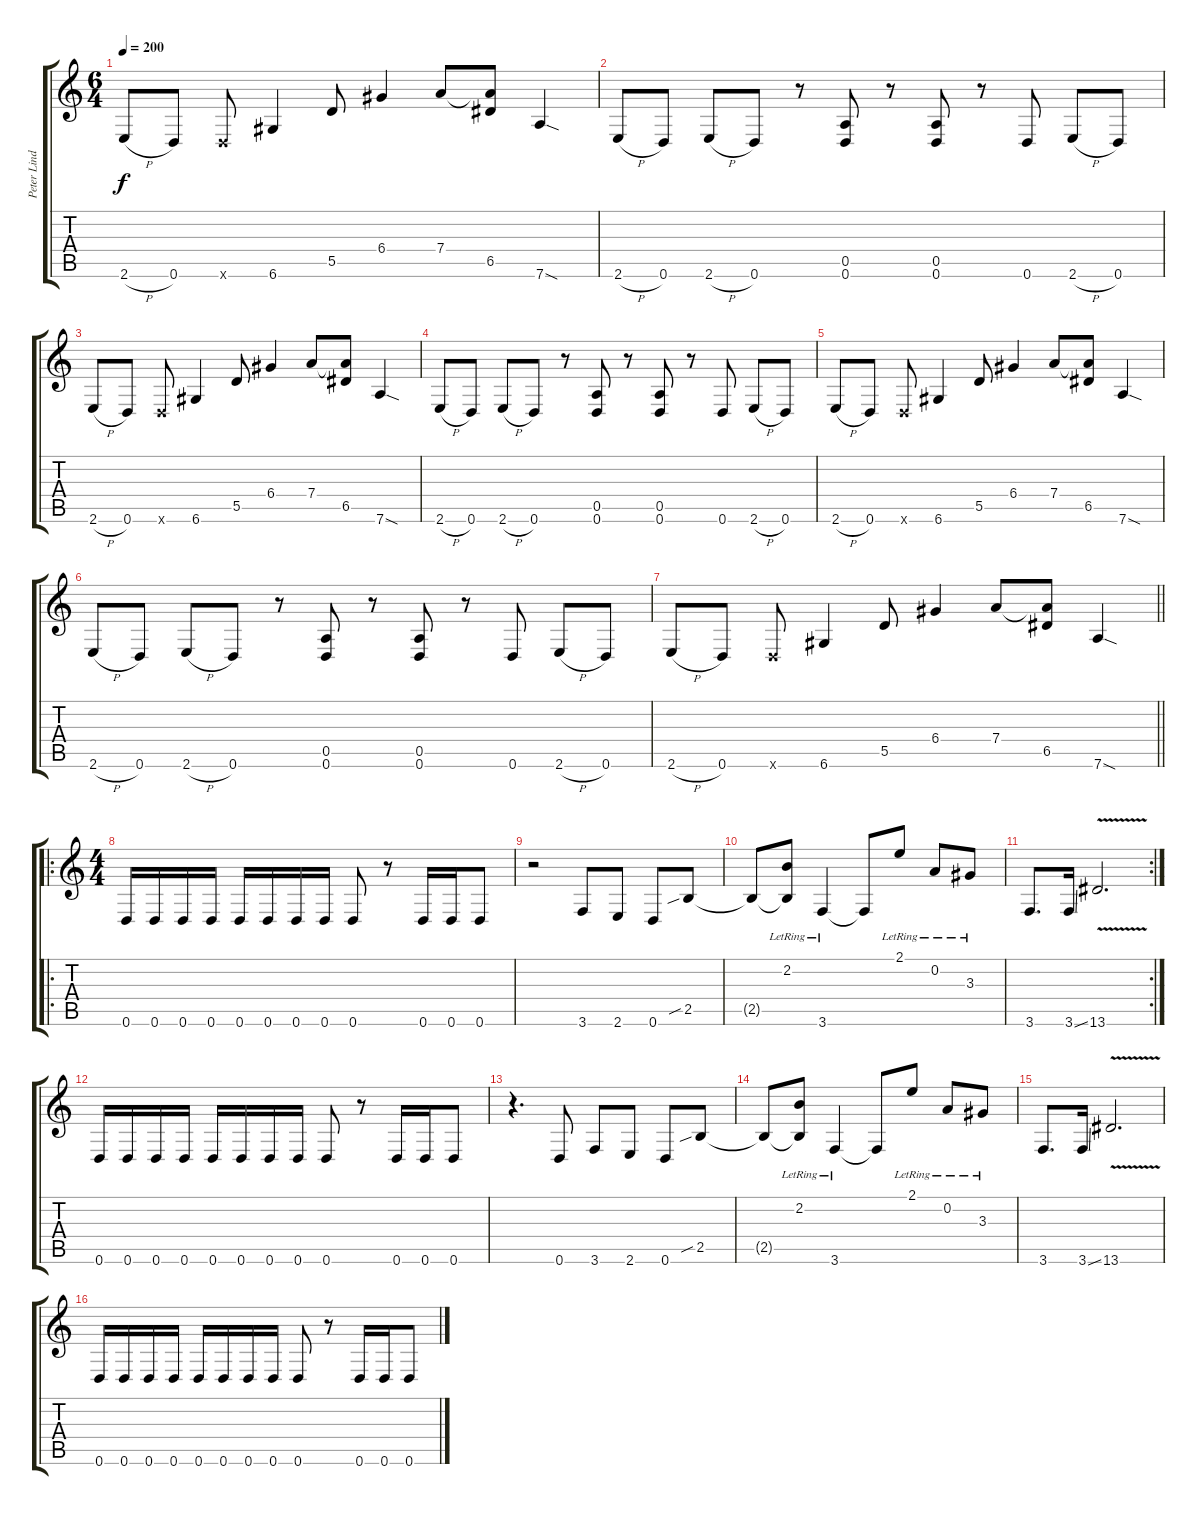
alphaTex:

\track ("Peter Lindgren" "Peter Lind") {instrument distortionguitar}
\staff {score tabs}
\tuning (D4 A3 F3 D3 A2 D2) {hide}
\ts (6 4)
\tempo 200
\clef g2
\ks c
2.6{h}.8{dy f} 0.6.8 0.6{x}.8 6.6.4 5.5.8 6.4.4 7.4.8 (7.4{t} 6.5).8 7.6{sod}.4 |
2.6{h}.8 0.6.8 2.6{h}.8 0.6.8 r.8 (0.5 0.6).8 r.8 (0.5 0.6).8 r.8 0.6.8 2.6{h}.8 0.6.8 |
2.6{h}.8 0.6.8 0.6{x}.8 6.6.4 5.5.8 6.4.4 7.4.8 (7.4{t} 6.5).8 7.6{sod}.4 |
2.6{h}.8 0.6.8 2.6{h}.8 0.6.8 r.8 (0.5 0.6).8 r.8 (0.5 0.6).8 r.8 0.6.8 2.6{h}.8 0.6.8 |
2.6{h}.8 0.6.8 0.6{x}.8 6.6.4 5.5.8 6.4.4 7.4.8 (7.4{t} 6.5).8 7.6{sod}.4 |
2.6{h}.8 0.6.8 2.6{h}.8 0.6.8 r.8 (0.5 0.6).8 r.8 (0.5 0.6).8 r.8 0.6.8 2.6{h}.8 0.6.8 |
\barLineRight lightlight
2.6{h}.8 0.6.8 0.6{x}.8 6.6.4 5.5.8 6.4.4 7.4.8 (7.4{t} 6.5).8 7.6{sod}.4 |
\ro
\ts (4 4)
0.6.16 0.6.16 0.6.16 0.6.16 0.6.16 0.6.16 0.6.16 0.6.16 0.6.8 r.8 0.6.16 0.6.16 0.6.8 |
r.2 3.6.8 2.6.8 0.6.8 2.5{sib}.8 |
2.5{t}.8 (2.2{lr} 2.5{t}).8 3.6{lr}.4 3.6{t}.8 2.1{lr}.8 0.2{lr}.8 3.3{lr}.8 |
\rc 2
3.6.8{d} 3.6{ss}.16 13.6{v}.2{d} |
0.6.16 0.6.16 0.6.16 0.6.16 0.6.16 0.6.16 0.6.16 0.6.16 0.6.8 r.8 0.6.16 0.6.16 0.6.8 |
r.4{d} 0.6.8 3.6.8 2.6.8 0.6.8 2.5{sib}.8 |
2.5{t}.8 (2.2{lr} 2.5{t}).8 3.6{lr}.4 3.6{t}.8 2.1{lr}.8 0.2{lr}.8 3.3{lr}.8 |
3.6.8{d} 3.6{ss}.16 13.6{v}.2{d} |
0.6.16 0.6.16 0.6.16 0.6.16 0.6.16 0.6.16 0.6.16 0.6.16 0.6.8 r.8 0.6.16 0.6.16 0.6.8
